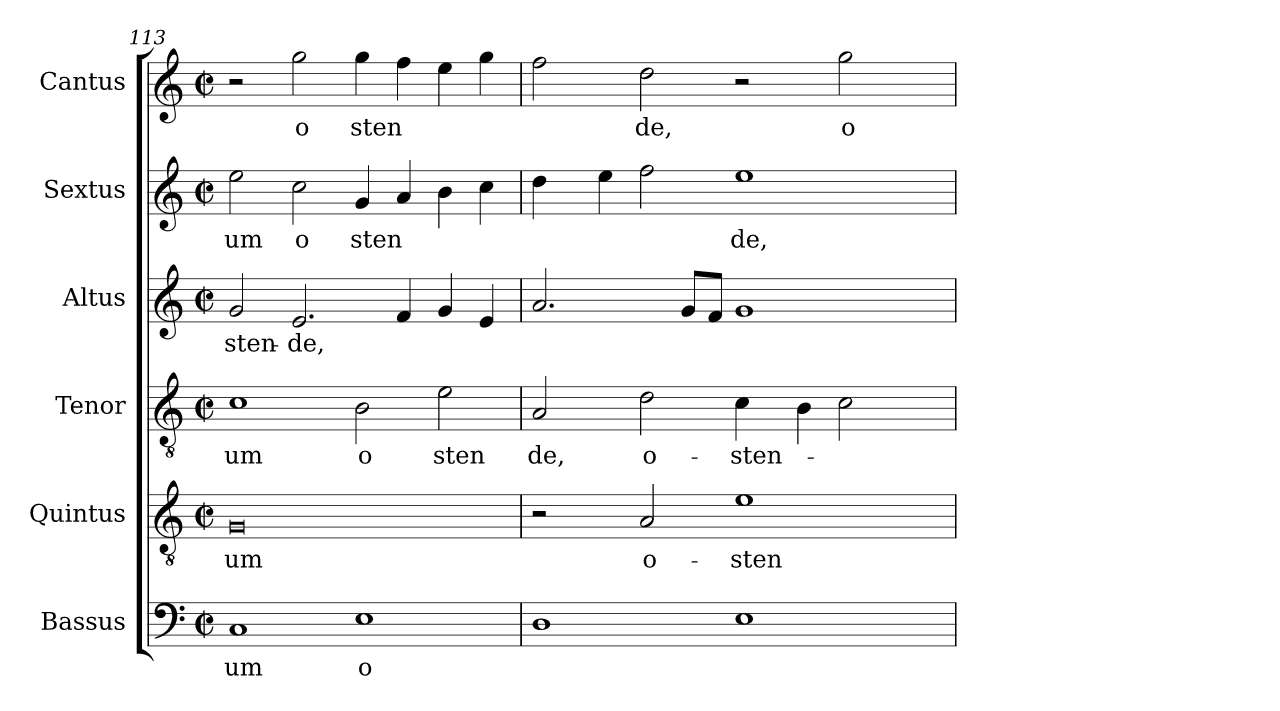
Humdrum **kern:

**kern	**text	**kern	**text	**kern	**text	**kern	**text	**kern	**text	**kern	**text
*part6	*part6	*part5	*part5	*part4	*part4	*part3	*part3	*part2	*part2	*part1	*part1
*staff6	*staff6	*staff5	*staff5	*staff4	*staff4	*staff3	*staff3	*staff2	*staff2	*staff1	*staff1
*I"Bassus	*	*I"Quintus	*	*I"Tenor	*	*I"Altus	*	*I"Sextus	*	*I"Cantus	*
*I'Bassus	*	*I'Quintus	*	*I'Tenor	*	*I'Altus	*	*I'Sextus	*	*I'Cantus	*
*clefF4	*	*clefGv2	*	*clefGv2	*	*clefG2	*	*clefG2	*	*clefG2	*
*M2/2	*	*M2/2	*	*M2/2	*	*M2/2	*	*M2/2	*	*M2/2	*
*met(c|)	*	*met(c|)	*	*met(c|)	*	*met(c|)	*	*met(c|)	*	*met(c|)	*
=113	=113	=113	=113	=113	=113	=113	=113	=113	=113	=113	=113
!	!LO:LY:b:cj	!	!LO:LY:b:cj	!	!LO:LY:b:cj	!	!LO:LY:b:cj	!	!LO:LY:b:cj	!	!
1C	um	0G	um	1c	um	2g/	-sten-	2ee\	um	2r	.
!	!	!	!	!	!	!	!LO:LY:b	!	!LO:LY:b:cj	!	!LO:LY:b:cj
.	.	.	.	.	.	2.e/	-de,	2cc\	o	2gg\	o
!	!LO:LY:b:rj	!	!	!	!LO:LY:b:cj	!	!	!	!LO:LY:b	!	!LO:LY:b
1E	o	.	.	2B\	o	.	.	4g/	sten	4gg\	sten
.	.	.	.	.	.	4f/	.	4a/	.	4ff\	.
!	!	!	!	!	!LO:LY:b:cj	!	!	!	!	!	!
.	.	.	.	2e\	sten	4g/	.	4b\	.	4ee\	.
.	.	.	.	.	.	4e/	.	4cc\	.	4gg\	.
!!LO:PB:g=z
=114	=114	=114	=114	=114	=114	=114	=114	=114	=114	=114	=114
!	!	!	!	!	!LO:LY:b:cj	!	!	!	!	!	!
*^	*	*	*	*	*	*	*	*	*	*^	*
1D	8ryy	.	2r	.	2A/	de,	2.a/	.	4dd\	.	2ff\	16..ryy	.
.	.	.	.	.	.	.	.	.	.	.	.	1ryy	.
.	64ryy	.	.	.	.	.	.	.	.	.	.	.	.
.	1ryy	.	.	.	.	.	.	.	.	.	.	.	.
.	.	.	.	.	.	.	.	.	4ee\	.	.	.	.
!	!	!	!	!LO:LY:b:cj	!	!LO:LY:b:cj	!	!	!	!	!	!	!LO:LY:b:cj
.	.	.	2A/	o-	2d\	o-	.	.	2ff\	.	2dd\	.	de,
.	.	.	.	.	.	.	8g/L	.	.	.	.	.	.
.	.	.	.	.	.	.	8f/J	.	.	.	.	.	.
!	!	!	!	!LO:LY:b:cj	!	!LO:LY:b	!	!	!	!LO:LY:b:cj	!	!	!
1E	.	.	1e	-sten-	4c\	-sten-	1g	.	1ee	de,	2r	.	.
.	.	.	.	.	.	.	.	.	.	.	.	2ryy	.
.	2ryy	.	.	.	.	.	.	.	.	.	.	.	.
.	.	.	.	.	4B\	.	.	.	.	.	.	.	.
!	!	!	!	!	!	!	!	!	!	!	!	!	!LO:LY:b:cj
.	.	.	.	.	2c\	.	.	.	.	.	2gg\	.	o-
.	.	.	.	.	.	.	.	.	.	.	.	4ryy	.
.	4ryy	.	.	.	.	.	.	.	.	.	.	.	.
.	.	.	.	.	.	.	.	.	.	.	.	8ryy	.
.	16..ryy	.	.	.	.	.	.	.	.	.	.	.	.
.	.	.	.	.	.	.	.	.	.	.	.	64ryy	.
*v	*v	*	*	*	*	*	*	*	*	*	*v	*v	*
=	=	=	=	=	=	=	=	=	=	=	=
*-	*-	*-	*-	*-	*-	*-	*-	*-	*-	*-	*-
